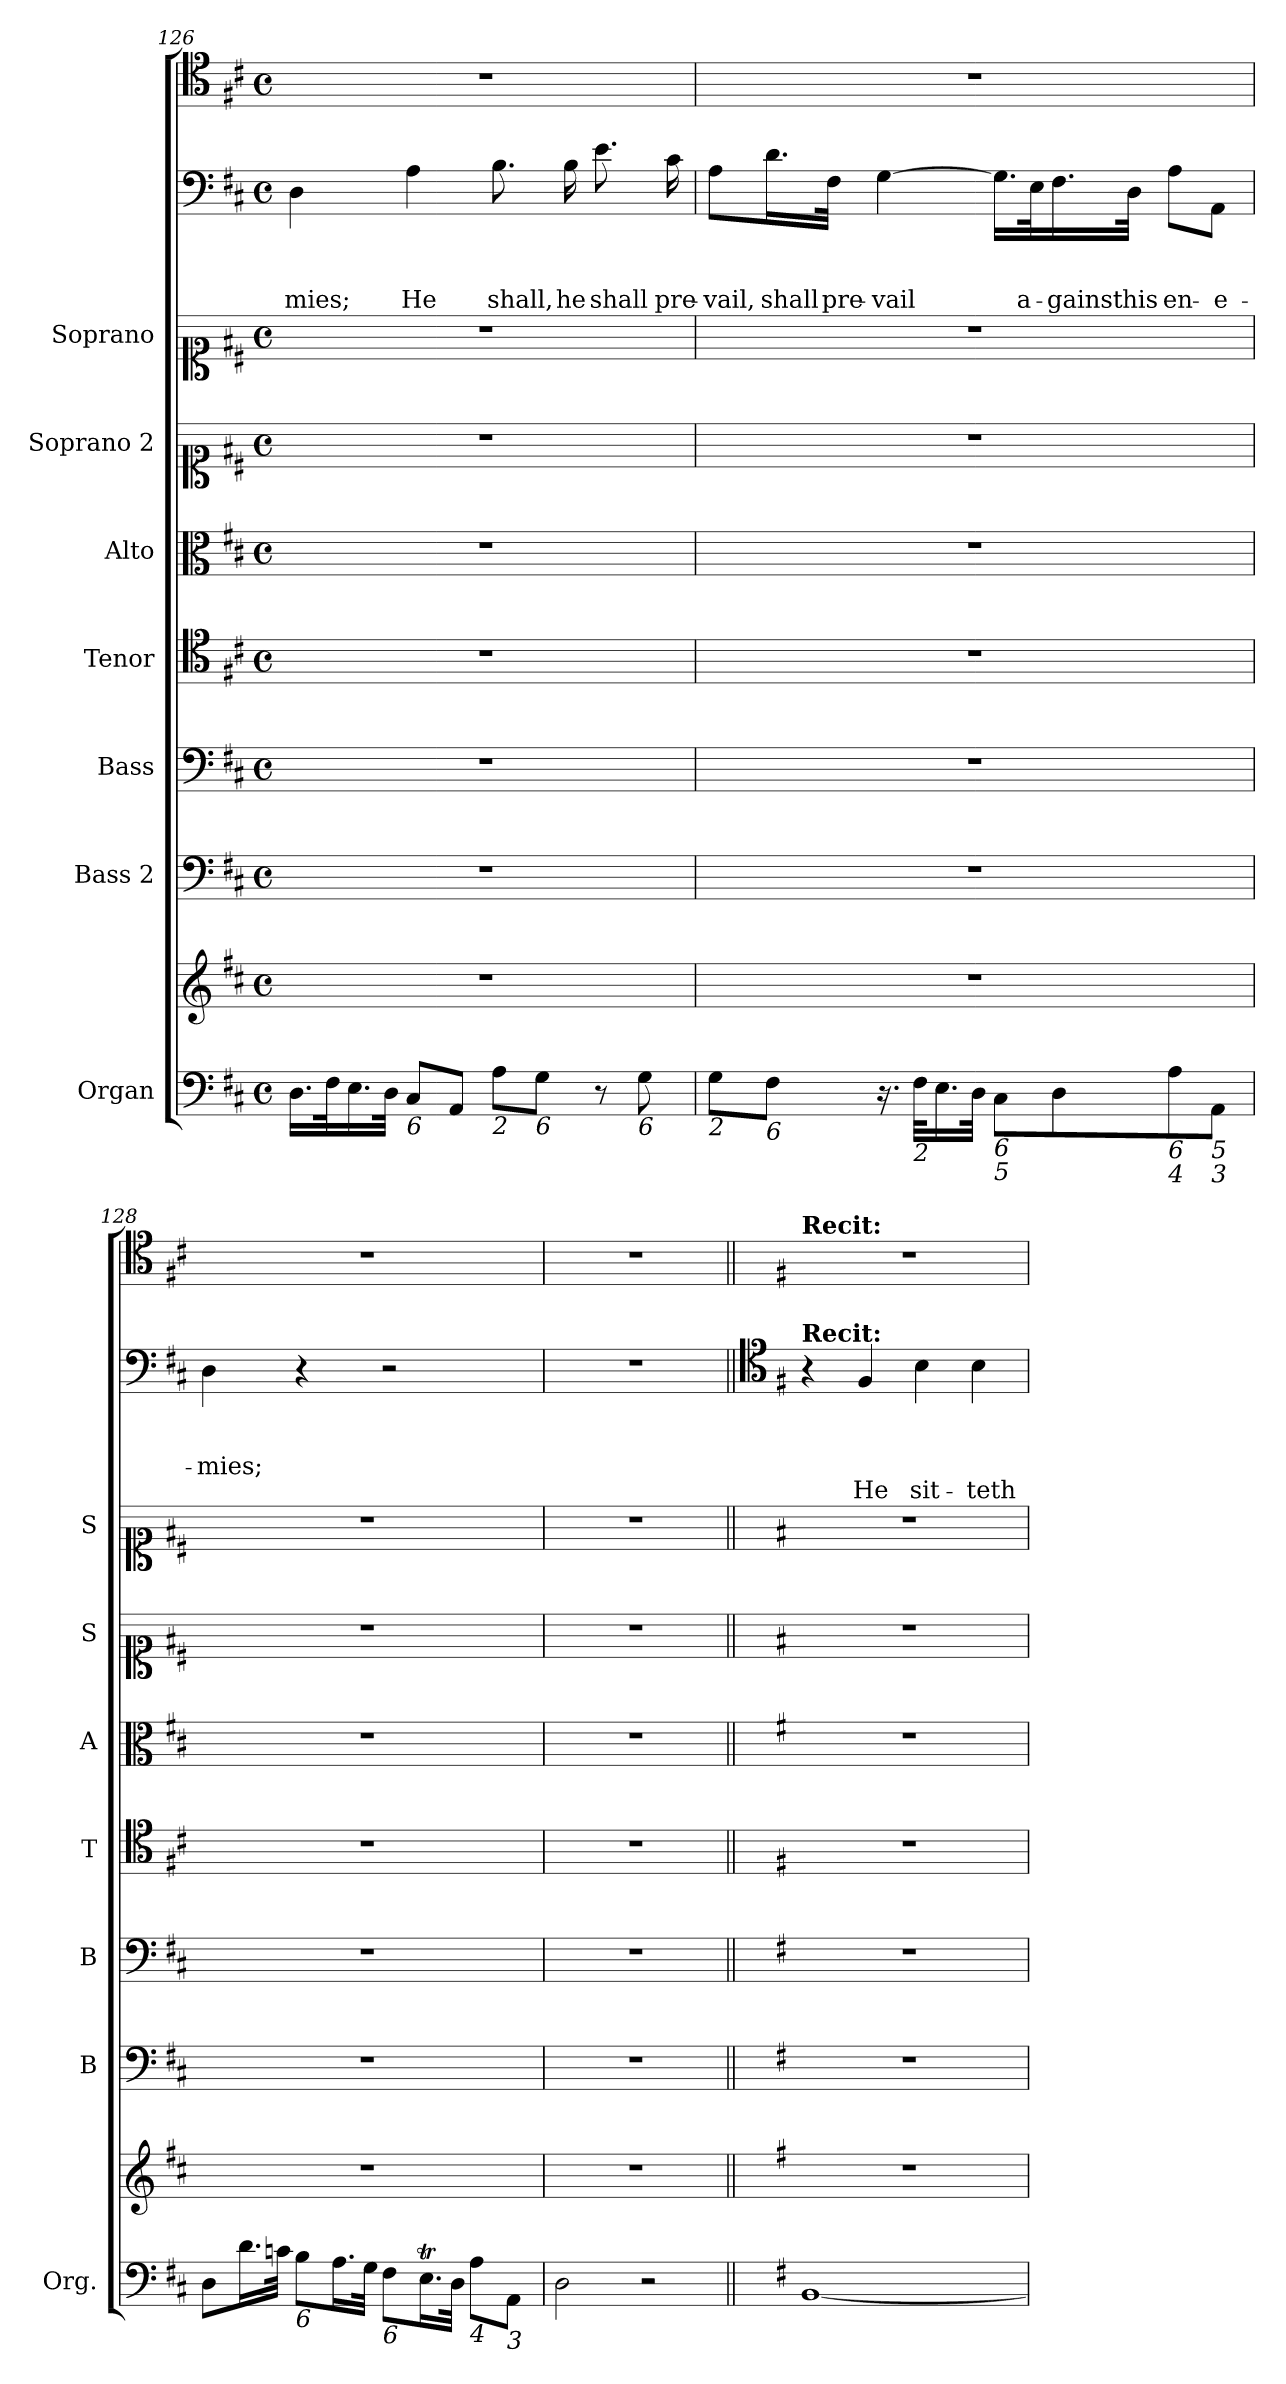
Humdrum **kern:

**kern	**kern	**kern	**kern	**kern	**kern	**kern	**kern	**kern	**text	**text	**text	**text	**kern
*part9	*part9	*part8	*part7	*part6	*part5	*part4	*part3	*part2	*part2	*part2	*part2	*part2	*part1
*staff10	*staff9	*staff8	*staff7	*staff6	*staff5	*staff4	*staff3	*staff2	*staff2	*staff2	*staff2	*staff2	*staff1
*I"Organ	*	*I"Bass 2	*I"Bass	*I"Tenor	*I"Alto	*I"Soprano 2	*I"Soprano	*	*	*	*	*	*
*I'Org.	*	*I'B	*I'B	*I'T	*I'A	*I'S	*I'S	*	*	*	*	*	*
*clefF4	*clefG2	*clefF4	*clefF4	*clefC4	*clefC3	*clefC1	*clefC1	*clefF4	*	*	*	*	*clefC4
*k[f#c#]	*k[f#c#]	*k[f#c#]	*k[f#c#]	*k[f#c#]	*k[f#c#]	*k[f#c#]	*k[f#c#]	*k[f#c#]	*	*	*	*	*k[f#c#]
*D:	*D:	*D:	*D:	*D:	*D:	*D:	*D:	*D:	*	*	*	*	*D:
*M4/4	*M4/4	*M4/4	*M4/4	*M4/4	*M4/4	*M4/4	*M4/4	*M4/4	*	*	*	*	*M4/4
*met(c)	*met(c)	*met(c)	*met(c)	*met(c)	*met(c)	*met(c)	*met(c)	*met(c)	*	*	*	*	*met(c)
=126	=126	=126	=126	=126	=126	=126	=126	=126	=126	=126	=126	=126	=126
!	!	!	!	!	!	!	!	!	!	!	!LO:LY:b	!	!
16.D\LL	1r	1r	1r	1r	1r	1r	1r	4D\	.	.	-mies;	.	1r
32F#\k	.	.	.	.	.	.	.	.	.	.	.	.	.
16.E\	.	.	.	.	.	.	.	.	.	.	.	.	.
32D\JJk	.	.	.	.	.	.	.	.	.	.	.	.	.
!LO:TX:b:i:t=6	!	!	!	!	!	!	!	!	!	!	!	!	!
!	!	!	!	!	!	!	!	!	!	!	!LO:LY:b	!	!
8C#/L	.	.	.	.	.	.	.	4A\	.	.	He	.	.
8AA/J	.	.	.	.	.	.	.	.	.	.	.	.	.
!LO:TX:b:i:t=2	!	!	!	!	!	!	!	!	!	!	!	!	!
!	!	!	!	!	!	!	!	!	!	!	!LO:LY:b	!	!
8A\L	.	.	.	.	.	.	.	8.B\	.	.	shall,	.	.
!LO:TX:b:i:t=6	!	!	!	!	!	!	!	!	!	!	!	!	!
8G\J	.	.	.	.	.	.	.	.	.	.	.	.	.
!	!	!	!	!	!	!	!	!	!	!	!LO:LY:b	!	!
.	.	.	.	.	.	.	.	16B\	.	.	he	.	.
!	!	!	!	!	!	!	!	!	!	!	!LO:LY:b	!	!
8r	.	.	.	.	.	.	.	8.e\	.	.	shall	.	.
!LO:TX:b:i:t=6	!	!	!	!	!	!	!	!	!	!	!	!	!
8G\	.	.	.	.	.	.	.	.	.	.	.	.	.
!	!	!	!	!	!	!	!	!	!	!	!LO:LY:b	!	!
.	.	.	.	.	.	.	.	16c#\	.	.	pre-	.	.
!!LO:LB:g=z
=127	=127	=127	=127	=127	=127	=127	=127	=127	=127	=127	=127	=127	=127
!LO:TX:b:i:t=2	!	!	!	!	!	!	!	!	!	!	!	!	!
!	!	!	!	!	!	!	!	!	!	!	!LO:LY:b	!	!
8G\L	1r	1r	1r	1r	1r	1r	1r	8A\L	.	.	-vail,	.	1r
!LO:TX:b:i:t=6	!	!	!	!	!	!	!	!	!	!	!	!	!
!	!	!	!	!	!	!	!	!	!	!	!LO:LY:b	!	!
8F#\J	.	.	.	.	.	.	.	16.d\L	.	.	shall	.	.
!	!	!	!	!	!	!	!	!	!	!	!LO:LY:b	!	!
.	.	.	.	.	.	.	.	32F#\JJk	.	.	pre-	.	.
!	!	!	!	!	!	!	!	!	!	!	!LO:LY:b	!	!
16.r	.	.	.	.	.	.	.	[4G\	.	.	-vail	.	.
!LO:TX:b:i:t=2	!	!	!	!	!	!	!	!	!	!	!	!	!
32F#\KLL	.	.	.	.	.	.	.	.	.	.	.	.	.
16.E\	.	.	.	.	.	.	.	.	.	.	.	.	.
32D\JJk	.	.	.	.	.	.	.	.	.	.	.	.	.
!LO:TX:b:i:t=6	!	!	!	!	!	!	!	!	!	!	!	!	!
!LO:TX:b:i:t=5	!	!	!	!	!	!	!	!	!	!	!	!	!
8C#\L	.	.	.	.	.	.	.	16.G\LL]	.	.	.	.	.
!	!	!	!	!	!	!	!	!	!	!	!LO:LY:b	!	!
.	.	.	.	.	.	.	.	32E\k	.	.	a-	.	.
!	!	!	!	!	!	!	!	!	!	!	!LO:LY:b	!	!
8D\	.	.	.	.	.	.	.	16.F#\	.	.	-gainst	.	.
!	!	!	!	!	!	!	!	!	!	!	!LO:LY:b	!	!
.	.	.	.	.	.	.	.	32D\JJk	.	.	his	.	.
!LO:TX:b:i:t=6	!	!	!	!	!	!	!	!	!	!	!	!	!
!LO:TX:b:i:t=4	!	!	!	!	!	!	!	!	!	!	!	!	!
!	!	!	!	!	!	!	!	!	!	!	!LO:LY:b	!	!
8A\	.	.	.	.	.	.	.	8A\L	.	.	en-	.	.
!LO:TX:b:i:t=5	!	!	!	!	!	!	!	!	!	!	!	!	!
!LO:TX:b:i:t=3	!	!	!	!	!	!	!	!	!	!	!	!	!
!	!	!	!	!	!	!	!	!	!	!	!LO:LY:b	!	!
8AA\J	.	.	.	.	.	.	.	8AA\J	.	.	-e-	.	.
=128	=128	=128	=128	=128	=128	=128	=128	=128	=128	=128	=128	=128	=128
!	!	!	!	!	!	!	!	!	!	!	!LO:LY:b	!	!
8D\L	1r	1r	1r	1r	1r	1r	1r	4D\	.	.	-mies;	.	1r
16.d\L	.	.	.	.	.	.	.	.	.	.	.	.	.
32cn\JJk	.	.	.	.	.	.	.	.	.	.	.	.	.
!LO:TX:b:i:t=6	!	!	!	!	!	!	!	!	!	!	!	!	!
8B\L	.	.	.	.	.	.	.	4r	.	.	.	.	.
16.A\L	.	.	.	.	.	.	.	.	.	.	.	.	.
32G\JJk	.	.	.	.	.	.	.	.	.	.	.	.	.
!LO:TX:b:i:t=6	!	!	!	!	!	!	!	!	!	!	!	!	!
8F#\L	.	.	.	.	.	.	.	2r	.	.	.	.	.
16.ET\L	.	.	.	.	.	.	.	.	.	.	.	.	.
32D\JJk	.	.	.	.	.	.	.	.	.	.	.	.	.
!LO:TX:b:i:t=4	!	!	!	!	!	!	!	!	!	!	!	!	!
8A\L	.	.	.	.	.	.	.	.	.	.	.	.	.
!LO:TX:b:i:t=3	!	!	!	!	!	!	!	!	!	!	!	!	!
8AA\J	.	.	.	.	.	.	.	.	.	.	.	.	.
=129	=129	=129	=129	=129	=129	=129	=129	=129	=129	=129	=129	=129	=129
2D\	1r	1r	1r	1r	1r	1r	1r	1r	.	.	.	.	1r
2r	.	.	.	.	.	.	.	.	.	.	.	.	.
!!LO:PB:g=z
=130||	=130||	=130||	=130||	=130||	=130||	=130||	=130||	=130||	=130||	=130||	=130||	=130||	=130||
*	*	*	*	*	*	*	*	*clefC4	*	*	*	*	*
*k[f#]	*k[f#]	*k[f#]	*k[f#]	*k[f#]	*k[f#]	*k[f#]	*k[f#]	*k[f#]	*	*	*	*	*k[f#]
*G:	*G:	*G:	*G:	*G:	*G:	*G:	*G:	*G:	*	*	*	*	*G:
*	*MM100	*	*	*	*	*	*	*MM100	*	*	*	*	*
!	!	!	!	!	!	!	!	!	!	!	!	!	!LO:TX:a:B:t=Recit&colon;
!	!	!	!	!	!	!	!	!LO:TX:a:B:t=Recit&colon;	!	!	!	!	!
[1BB	1r	1r	1r	1r	1r	1r	1r	4r	.	.	.	.	1r
!	!	!	!	!	!	!	!	!	!	!	!	!LO:LY:b	!
.	.	.	.	.	.	.	.	4F#/	.	.	.	He	.
!	!	!	!	!	!	!	!	!	!	!	!	!LO:LY:b	!
.	.	.	.	.	.	.	.	4B\	.	.	.	sit-	.
!	!	!	!	!	!	!	!	!	!	!	!	!LO:LY:b	!
.	.	.	.	.	.	.	.	4B\	.	.	.	-teth	.
=	=	=	=	=	=	=	=	=	=	=	=	=	=
*-	*-	*-	*-	*-	*-	*-	*-	*-	*-	*-	*-	*-	*-
